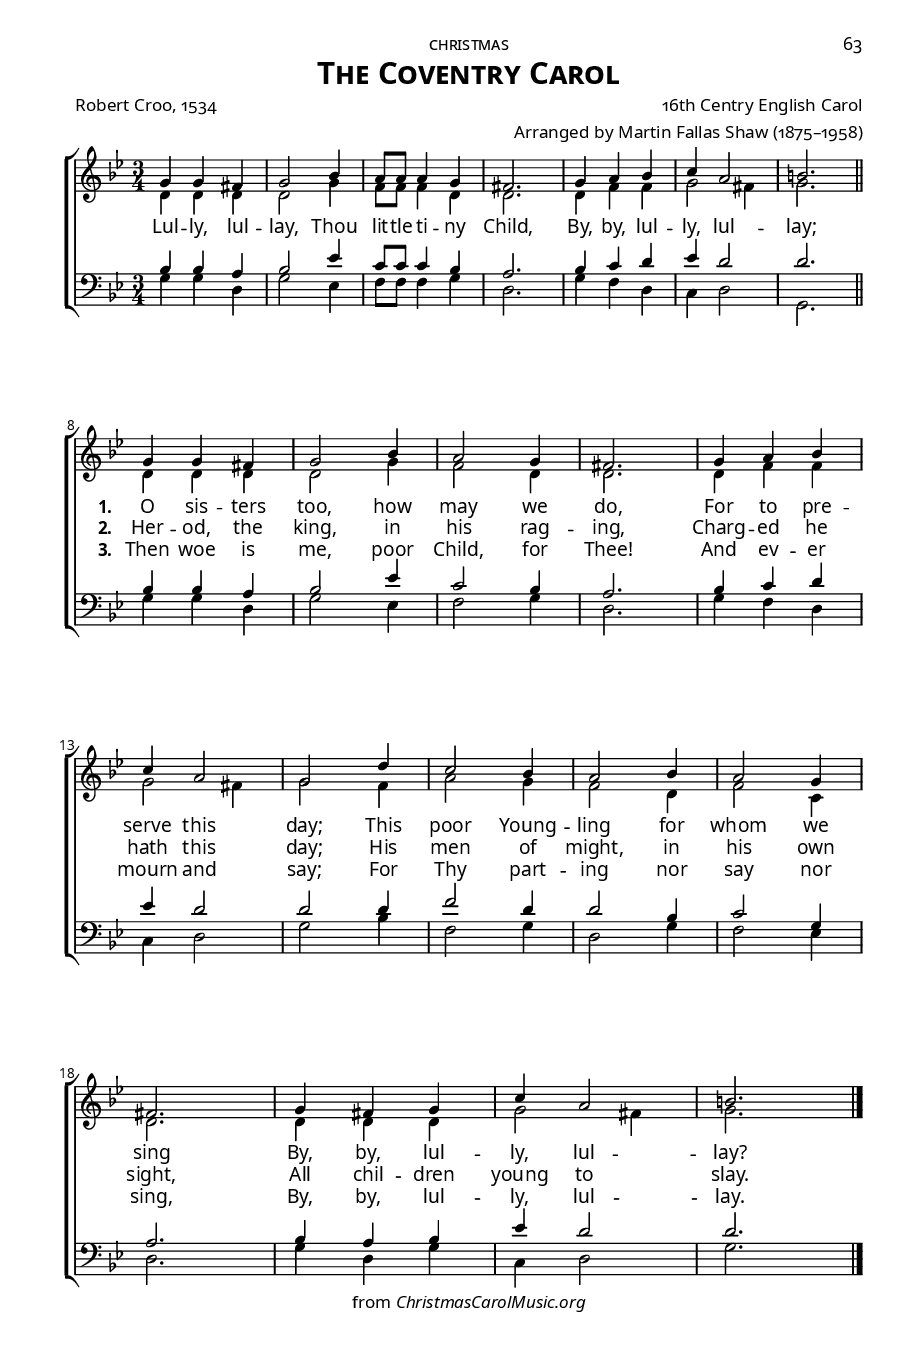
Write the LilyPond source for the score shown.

\version "2.14.2"
\include "../util.ly"
\header {
  title = \markup{\override #'(font-name . "Garamond Premier Pro Semibold"){ \abs-fontsize #15 \smallCapsOldStyle"The Coventry Carol"}}
  poet = \markup\oldStyleNum"Robert Croo, 1534"
  composer = \markup\oldStyleNum"16th Centry English Carol"
  arranger = \markup\oldStyleNum"Arranged by Martin Fallas Shaw (1875–1958)"
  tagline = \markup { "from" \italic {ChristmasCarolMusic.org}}
}
\paper {
  paper-height = 9\in
  paper-width = 6\in
  indent = 0\in
  %system-system-spacing = #'((basic-distance . 10) (padding . 0))
  %system-system-spacing =
  %  #'((basic-distance . 0)
  %     (minimum-distance . 0)
  %     (padding . -0.35)
  %     (stretchability . 100))
  ragged-last-bottom = ##f
  ragged-bottom = ##f
  two-sided = ##t
  inner-margin = 0.5\in
  outer-margin = 0.25\in
  top-margin = 0.25\in
  bottom-margin = 0.25\in
  first-page-number = #063
  print-first-page-number = ##t
  headerLine = \markup{\override #'(font-name . "Garamond Premier Pro") \smallCapsOldStyle"christmas"}
  oddHeaderMarkup = \markup\fill-line{
     \override #'(font-name . "Garamond Premier Pro")\abs-fontsize #8.5
     \combine 
        \fill-line{"" \on-the-fly #print-page-number-check-first
        \oldStylePageNum""
        }
        \fill-line{\headerLine}
  }
  evenHeaderMarkup = \markup {
     \override #'(font-name . "Garamond Premier Pro")\abs-fontsize #8.5
     \combine
        \on-the-fly #print-page-number-check-first
        \oldStylePageNum""
        \fill-line{\headerLine}
  }
}
#(set-global-staff-size 15) \paper{ #(define fonts (make-pango-font-tree "GoudyOlSt BT" "Garamond Premier Pro" "Garamond Premier Pro" (/ 15 20))) }
global = {
  \key bes \major
  \time 3/4
}

sopMusic = \relative c'' {
  g4 g fis |
  g2 bes4 |
  a8 a a4 g |
  fis2. |
  g4 a bes |
  c a2 |
  b2. \bar "||" \break
  
  g4 g fis |
  g2 bes4 |
  a2 g4 |
  fis2. |
  g4 a bes | \break
  c a2 |
  g2 d'4 |
  
  c2 bes4 |
  a2 bes4 |
  a2 g4 | \break
  fis2. |
  g4 fis g |
  c a2 |
  b2. \bar "|."
}
sopWords = \lyricmode {
  
}

altoMusic = \relative c' {
  d4 d d |
  d2 g4 |
  f8 f f4 d |
  d2. |
  d4 f f |
  g2 fis4 |
  g2. |
  
  d4 d d |
  d2 g4 |
  f2 d4 |
  d2. |
  d4 f f |
  g2 fis4 |
  g2 f4 |
  
  a2 g4 |
  f2 d4 |
  f2 c4 |
  d2. |
  d4 d d |
  g2 fis4 |
  g2. \bar "|."
}
altoWords = \lyricmode {
  \dropLyricsXI
  Lul -- ly, lul -- lay, Thou lit -- tle ti -- ny Child,
  By, by, lul -- ly, lul -- lay;
  
  \set stanza = #"1. "
  O sis -- ters too, how may we do,
  For to pre -- serve this day;
  This poor Young -- ling for whom we sing
  By, by, lul -- ly, lul -- lay?
}
altoWordsII = \lyricmode {
  \dropLyricsXI
  \repeat unfold 16 { \skip 1 }
  \set stanza = #"2. "
  Her -- od, the king, in his rag -- ing,
  Charg -- ed he hath this day;
  His men of might, in his own sight,
  All chil -- dren young to slay.
}
altoWordsIII = \lyricmode {
  \dropLyricsXI
  \repeat unfold 16 { \skip 1 }
  \set stanza = #"3. "
  Then woe is me, poor Child, for Thee!
  And ev -- er mourn and say;
  For Thy part -- ing nor say nor sing,
  By, by, lul -- ly, lul -- lay.
}
altoWordsIV = \lyricmode {
  \repeat unfold 2 { \skip 1 }
  \set stanza = #"4. "
  
}

tenorMusic = \relative c' {
  bes4 bes a |
  bes2 ees4 |
  c8 c c4 bes |
  a2. |
  bes4 c d |
  ees4 d2 |
  d2. |
  
  bes4 bes a |
  bes2 ees4 |
  c2 bes4 |
  a2. |
  bes4 c d |
  ees4 d2 |
  d d4 |
  
  f2 d4 |
  d2 bes4 |
  c2 g4 |
  a2. |
  bes4 a bes |
  ees d2 |
  d2. \bar "|."
}
tenorWords = \lyricmode {

}

bassMusic = \relative c' {
  g4 g d |
  g2 ees4 |
  f8 f f4 g |
  d2. |
  g4 f d |
  c d2 |
  g,2. |
  
  g'4 g d |
  g2 ees4 |
  f2 g4 |
  d2. |
  g4 f d |
  c d2 |
  g bes4 |
  
  f2 g4 |
  d2 g4 |
  f2 ees4 |
  d2. |
  g4 d g |
  c, d2 |
  g2. \bar "|."
}
bassWords = \lyricmode {

}

\score {
  <<
   \new ChoirStaff <<
%    \new Lyrics = sopranos \with { \override VerticalAxisGroup #'nonstaff-relatedstaff-spacing = #'((basic-distance . 1)) }
    \new Staff = women <<
      \new Voice = "sopranos" { \voiceOne << \global \sopMusic >> }
      \new Voice = "altos" { \voiceTwo << \global \altoMusic >> }
    >>
    \new Lyrics \with { alignAboveContext = #"women" \override VerticalAxisGroup #'nonstaff-relatedstaff-spacing = #'((basic-distance . 1))} \lyricsto "sopranos" \sopWords
    \new Lyrics = "altosIV"  \with { alignBelowContext = #"women" } \lyricsto "sopranos" \altoWordsIV
    \new Lyrics = "altosIII"  \with { alignBelowContext = #"women" } \lyricsto "sopranos" \altoWordsIII
    \new Lyrics = "altosII"  \with { alignBelowContext = #"women" } \lyricsto "sopranos" \altoWordsII
    \new Lyrics = "altos"  \with { alignBelowContext = #"women" \override VerticalAxisGroup #'nonstaff-relatedstaff-spacing = #'((padding . -0.5)) } \lyricsto "sopranos" \altoWords
   \new Staff = men <<
      \clef bass
      \new Voice = "tenors" { \voiceOne << \global \tenorMusic >> }
      \new Voice = "basses" { \voiceTwo << \global \bassMusic >> }
    >>
    \new Lyrics \with { alignAboveContext = #"men" \override VerticalAxisGroup #'nonstaff-relatedstaff-spacing = #'((basic-distance . 1)) } \lyricsto "tenors" \tenorWords
    \new Lyrics \with { alignBelowContext = #"men" \override VerticalAxisGroup #'nonstaff-relatedstaff-spacing = #'((basic-distance . 1)) } \lyricsto "basses" \bassWords
  >>
%    \new PianoStaff << \new Staff { \new Voice { \pianoRH } } \new Staff { \clef "bass" \pianoLH } >>
  >>
  \layout {
    \context {
      \Score
      %\override SpacingSpanner #'base-shortest-duration = #(ly:make-moment 1 8)
      %\override SpacingSpanner #'common-shortest-duration = #(ly:make-moment 1 4)
    }
    \context {
      % Remove all empty staves
      % \Staff \RemoveEmptyStaves \override VerticalAxisGroup #'remove-first = ##t
    }
  }
}
